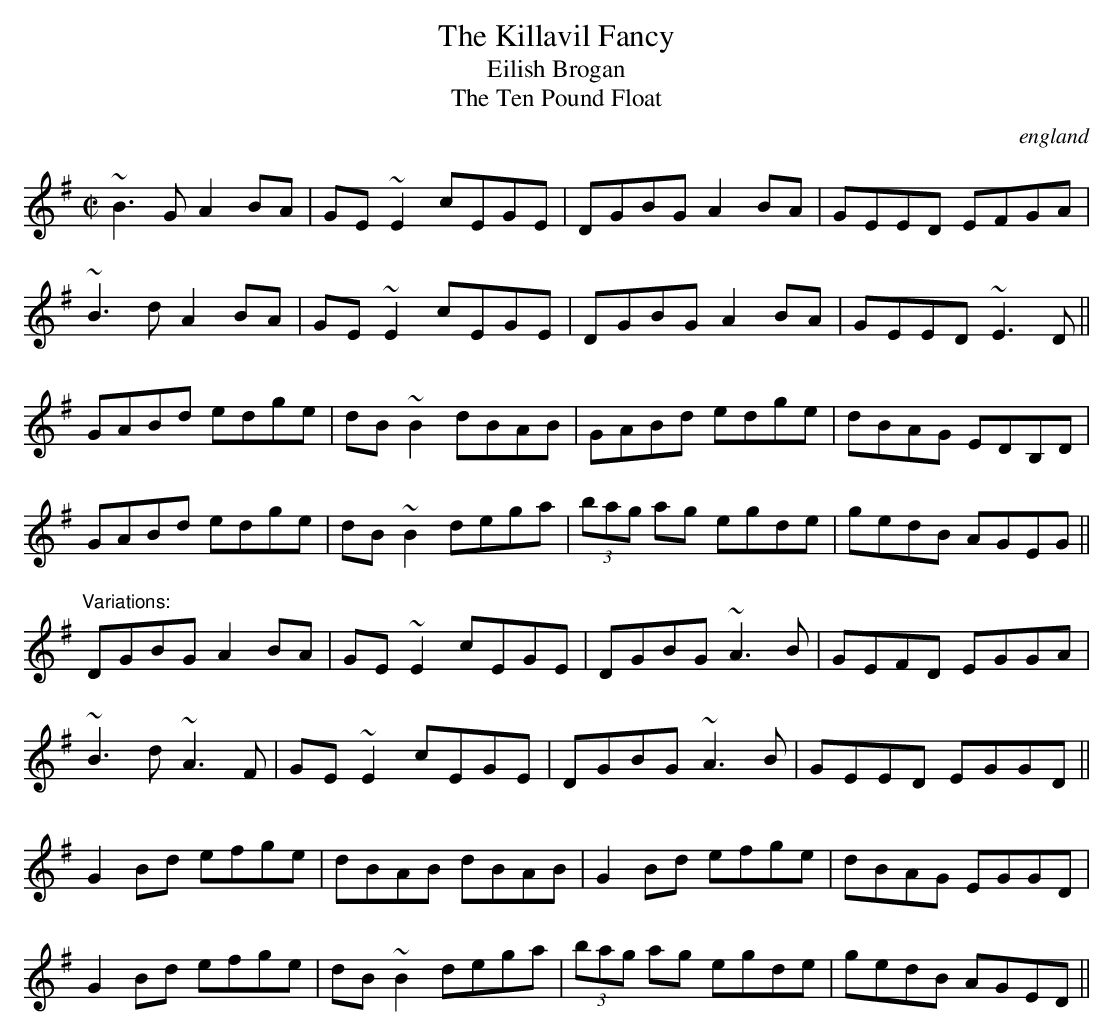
X:1
T:Killavil Fancy, The
T:Eilish Brogan
T:Ten Pound Float, The
O:england
M:C|
K:G
~B3G A2BA|GE~E2 cEGE|DGBG A2BA|GEED EFGA|
~B3d A2BA|GE~E2 cEGE|DGBG A2BA|GEED ~E3D||
GABd edge|dB~B2 dBAB|GABd edge|dBAG EDB,D|
GABd edge|dB~B2 dega|(3bag ag egde|gedB AGEG||
"Variations:"
DGBG A2BA|GE~E2 cEGE|DGBG ~A3B|GEFD EGGA|
~B3d ~A3F|GE~E2 cEGE|DGBG ~A3B|GEED EGGD||
G2Bd efge|dBAB dBAB|G2Bd efge|dBAG EGGD|
G2Bd efge|dB~B2 dega|(3bag ag egde|gedB AGED||
